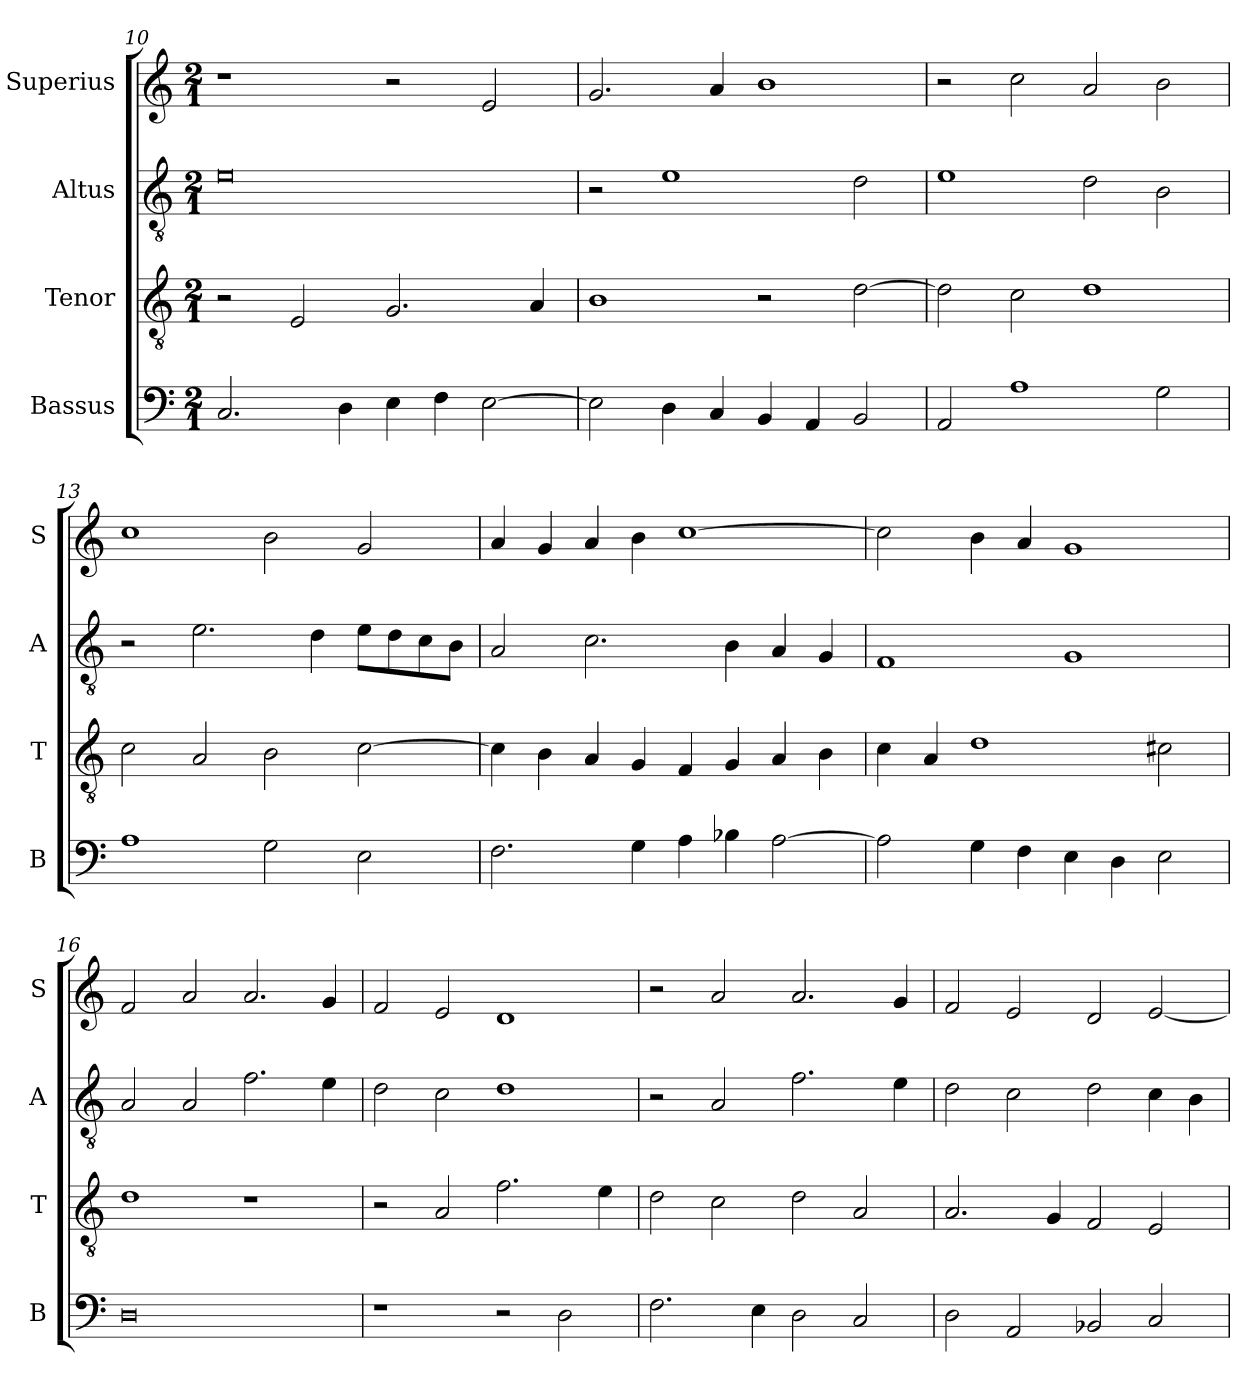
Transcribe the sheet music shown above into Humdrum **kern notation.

**kern	**kern	**kern	**kern
*part4	*part3	*part2	*part1
*staff4	*staff3	*staff2	*staff1
*I"Bassus	*I"Tenor	*I"Altus	*I"Superius
*I'B	*I'T	*I'A	*I'S
*clefF4	*clefGv2	*clefGv2	*clefG2
*k[]	*k[]	*k[]	*k[]
*C:	*C:	*C:	*C:
*M2/1	*M2/1	*M2/1	*M2/1
=10	=10	=10	=10
2.C	2r	0e	1r
.	2E	.	.
4D	.	.	.
4E	2.G	.	2r
4F	.	.	.
[2E	.	.	2e
.	4A	.	.
=11	=11	=11	=11
2E]	1B	2r	2.g
4D	.	1e	.
4C	.	.	4a
4BB	2r	.	1b
4AA	.	.	.
2BB	[2d	2d	.
=12	=12	=12	=12
2AA	2d]	1e	2r
1A	2c	.	2cc
.	1d	2d	2a
2G	.	2B	2b
=13	=13	=13	=13
1A	2c	2r	1cc
.	2A	2.e	.
2G	2B	.	2b
.	.	4d	.
2E	[2c	8eL	2g
.	.	8d	.
.	.	8c	.
.	.	8BJ	.
=14	=14	=14	=14
2.F	4c]	2A	4a
.	4B	.	4g
.	4A	2.c	4a
4G	4G	.	4b
4A	4F	.	[1cc
4B-X	4G	4B	.
[2A	4A	4A	.
.	4B	4G	.
=15	=15	=15	=15
2A]	4c	1F	2cc]
.	4A	.	.
4G	1d	.	4b
4F	.	.	4a
4E	.	1G	1g
4D	.	.	.
2E	2c#X	.	.
=16	=16	=16	=16
0D	1d	2A	2f
.	.	2A	2a
.	1r	2.f	2.a
.	.	4e	4g
=17	=17	=17	=17
1r	2r	2d	2f
.	2A	2c	2e
2r	2.f	1d	1d
2D	.	.	.
.	4e	.	.
=18	=18	=18	=18
2.F	2d	2r	2r
.	2c	2A	2a
4E	.	.	.
2D	2d	2.f	2.a
2C	2A	.	.
.	.	4e	4g
=19	=19	=19	=19
2D	2.A	2d	2f
2AA	.	2c	2e
.	4G	.	.
2BB-X	2F	2d	2d
2C	2E	4c	[2e
.	.	4B	.
=	=	=	=
*-	*-	*-	*-
